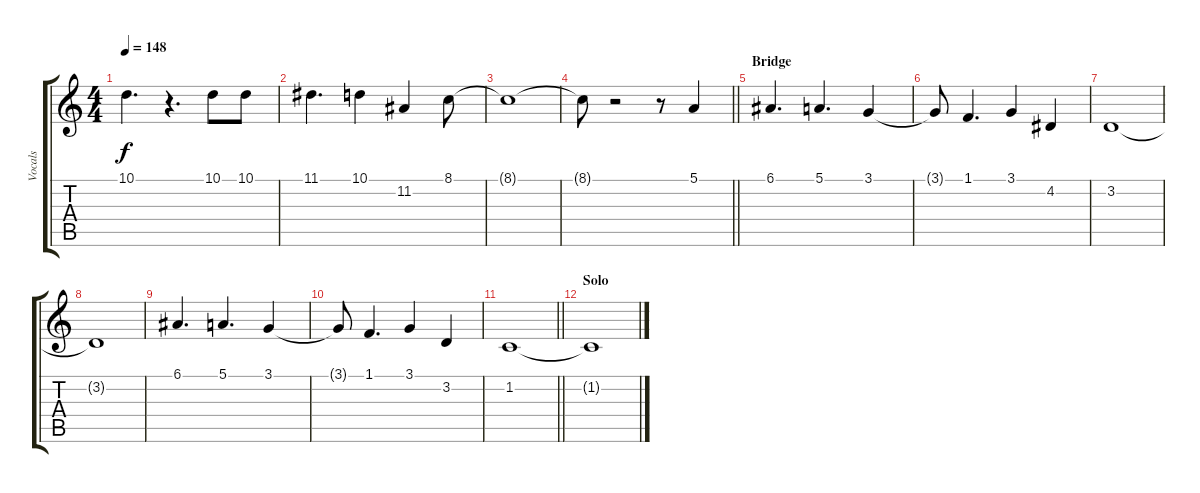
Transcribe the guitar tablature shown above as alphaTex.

\track ("Vocals" "Vocals") {instrument flute}
\staff {score tabs}
\tuning (E4 B3 G3 D3 A2 E2) {hide}
\ts (4 4)
\tempo 148
\clef g2
\ks c
10.1{t}.4{d dy f} r.4{d} 10.1.8 10.1.8 |
11.1.4{d} 10.1.4 11.2.4 8.1.8 |
8.1{t}.1 |
\barLineRight lightlight
8.1{t}.8 r.2 r.8 5.1.4 |
\section ("" "Bridge")
6.1.4{d} 5.1.4{d} 3.1.4 |
3.1{t}.8 1.1.4{d} 3.1.4 4.2.4 |
3.2.1 |
3.2{t}.1 |
6.1.4{d} 5.1.4{d} 3.1.4 |
3.1{t}.8 1.1.4{d} 3.1.4 3.2.4 |
\barLineRight lightlight
1.2.1 |
\section ("" "Solo")
1.2{t}.1
